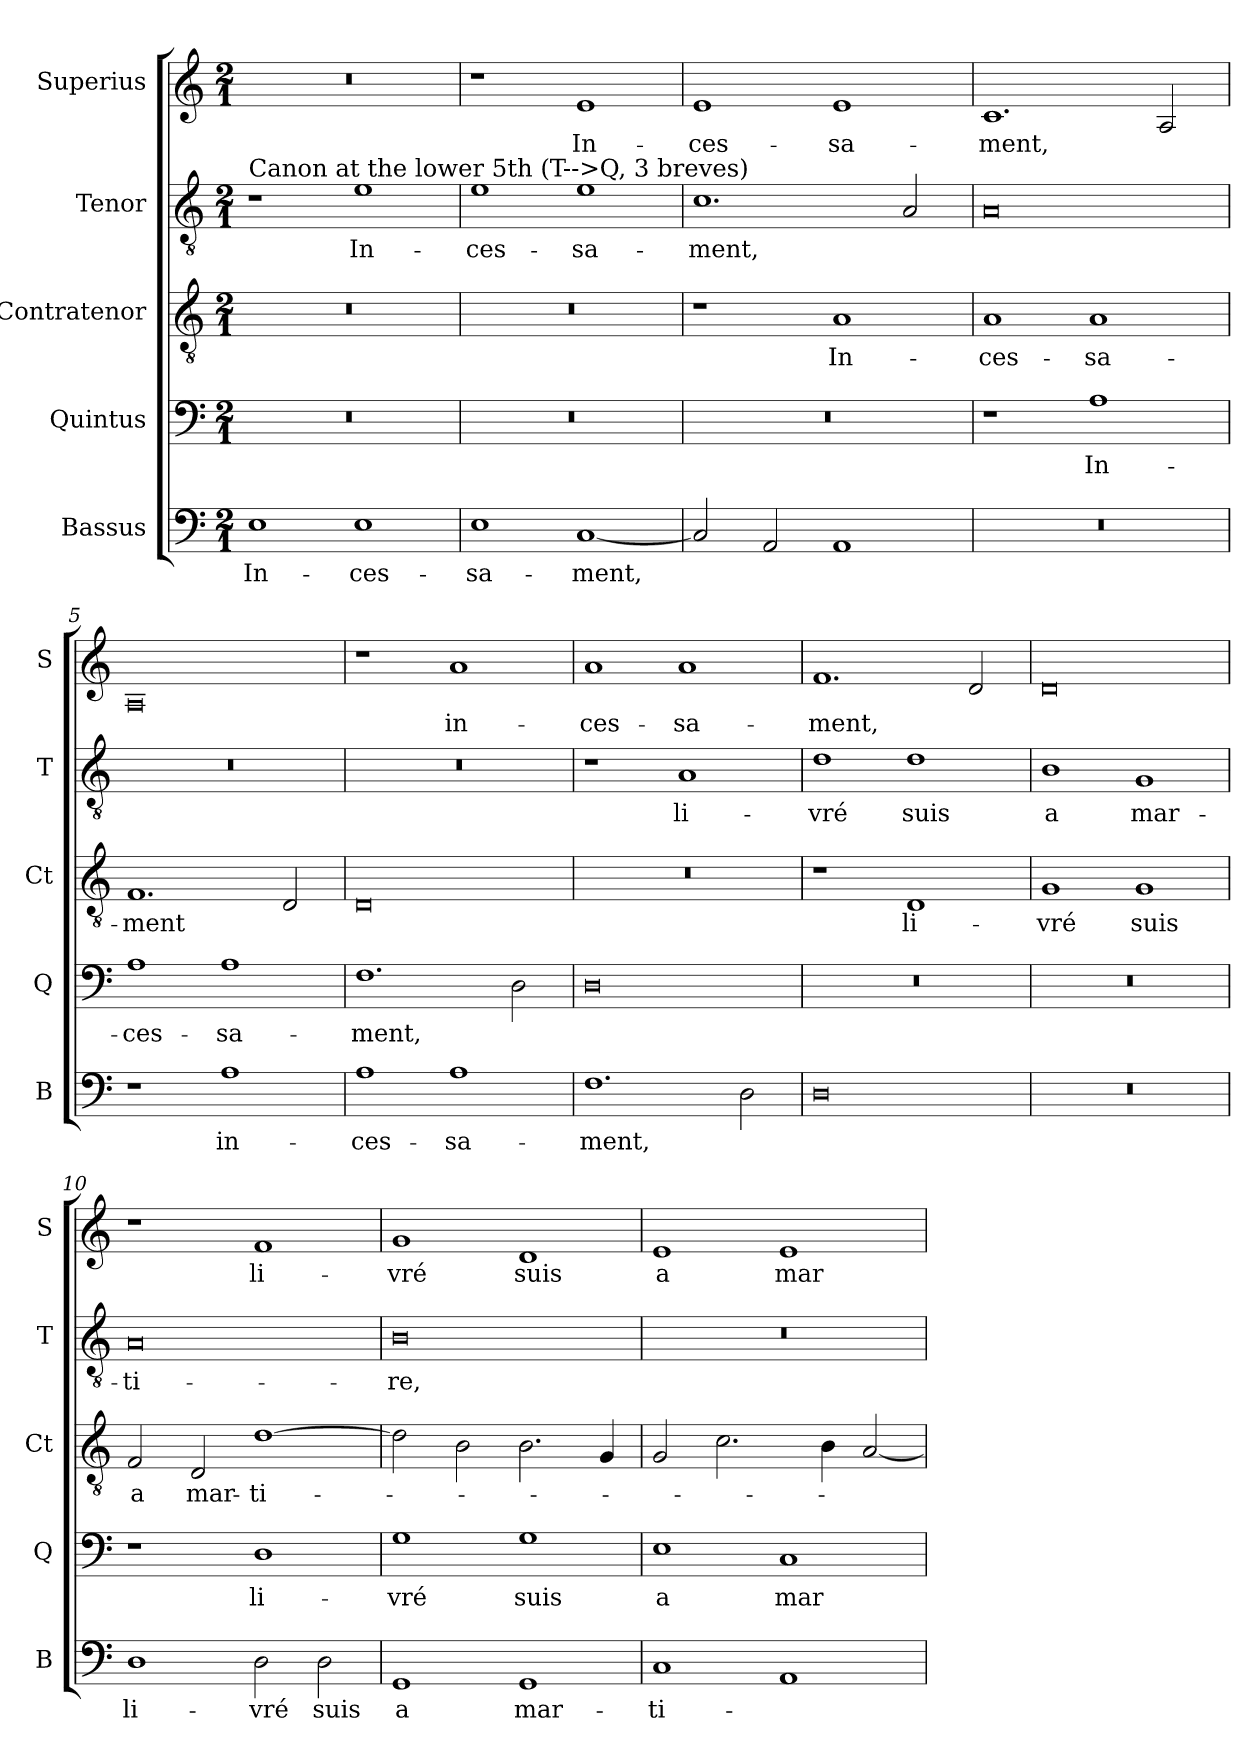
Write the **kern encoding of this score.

**kern	**text	**kern	**text	**kern	**text	**kern	**text	**kern	**text
*part5	*part5	*part4	*part4	*part3	*part3	*part2	*part2	*part1	*part1
*staff5	*staff5	*staff4	*staff4	*staff3	*staff3	*staff2	*staff2	*staff1	*staff1
*I"Bassus	*	*I"Quintus	*	*I"Contratenor	*	*I"Tenor	*	*I"Superius	*
*I'B	*	*I'Q	*	*I'Ct	*	*I'T	*	*I'S	*
*clefF4	*	*clefF4	*	*clefGv2	*	*clefGv2	*	*clefG2	*
*k[]	*	*k[]	*	*k[]	*	*k[]	*	*k[]	*
*M2/1	*	*M2/1	*	*M2/1	*	*M2/1	*	*M2/1	*
=1	=1	=1	=1	=1	=1	=1	=1	=1	=1
!	!	!	!	!	!	!LO:TX:a:t=Canon at the lower 5th (T-->Q, 3 breves)	!	!	!
1E	In-	0r	.	0r	.	1r	.	0r	.
1E	-ces-	.	.	.	.	1e	In-	.	.
=2	=2	=2	=2	=2	=2	=2	=2	=2	=2
1E	-sa-	0r	.	0r	.	1e	-ces-	1r	.
[1C	-ment,	.	.	.	.	1e	-sa-	1e	In-
=3	=3	=3	=3	=3	=3	=3	=3	=3	=3
2C/]	.	0r	.	1r	.	1.c	-ment,	1e	-ces-
2AA/	.	.	.	.	.	.	.	.	.
1AA	.	.	.	1A	In-	.	.	1e	-sa-
.	.	.	.	.	.	2A/	.	.	.
=4	=4	=4	=4	=4	=4	=4	=4	=4	=4
0r	.	1r	.	1A	-ces-	0A	.	1.c	-ment,
.	.	1A	In-	1A	-sa-	.	.	.	.
.	.	.	.	.	.	.	.	2A/	.
=5	=5	=5	=5	=5	=5	=5	=5	=5	=5
1r	.	1A	-ces-	1.F	-ment	0r	.	0A	.
1A	in-	1A	-sa-	.	.	.	.	.	.
.	.	.	.	2D/	.	.	.	.	.
=6	=6	=6	=6	=6	=6	=6	=6	=6	=6
1A	-ces-	1.F	-ment,	0D	.	0r	.	1r	.
1A	-sa-	.	.	.	.	.	.	1a	in-
.	.	2D\	.	.	.	.	.	.	.
=7	=7	=7	=7	=7	=7	=7	=7	=7	=7
1.F	-ment,	0D	.	0r	.	1r	.	1a	-ces-
.	.	.	.	.	.	1A	li-	1a	-sa-
2D\	.	.	.	.	.	.	.	.	.
=8	=8	=8	=8	=8	=8	=8	=8	=8	=8
0D	.	0r	.	1r	.	1d	-vré	1.f	-ment,
.	.	.	.	1D	li-	1d	suis	.	.
.	.	.	.	.	.	.	.	2d/	.
=9	=9	=9	=9	=9	=9	=9	=9	=9	=9
0r	.	0r	.	1G	-vré	1B	a	0d	.
.	.	.	.	1G	suis	1G	mar-	.	.
=10	=10	=10	=10	=10	=10	=10	=10	=10	=10
1D	li-	1r	.	2F/	a	0A	-ti-	1r	.
.	.	.	.	2D/	mar-	.	.	.	.
2D\	vré	1D	li-	[1d	-ti-	.	.	1f	li-
2D\	suis	.	.	.	.	.	.	.	.
=11	=11	=11	=11	=11	=11	=11	=11	=11	=11
1GG	a	1G	-vré	2d\]	.	0B	-re,	1g	vré
.	.	.	.	2B\	.	.	.	.	.
1GG	mar-	1G	suis	2.B\	.	.	.	1d	suis
.	.	.	.	4G/	.	.	.	.	.
=12	=12	=12	=12	=12	=12	=12	=12	=12	=12
1C	-ti-	1E	a	2G/	.	0r	.	1e	a
.	.	.	.	2.c\	.	.	.	.	.
1AA	.	1C	mar-	.	.	.	.	1e	mar-
.	.	.	.	4B\	.	.	.	.	.
.	.	.	.	[2A/	.	.	.	.	.
=	=	=	=	=	=	=	=	=	=
*-	*-	*-	*-	*-	*-	*-	*-	*-	*-
